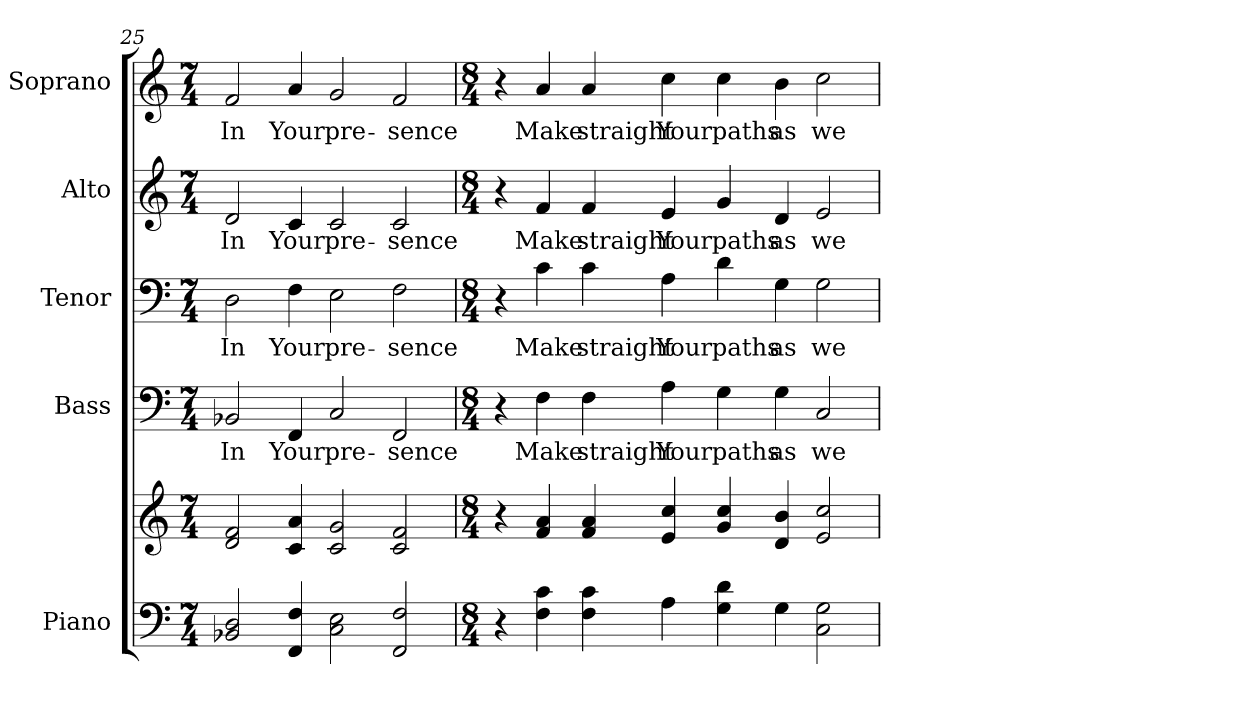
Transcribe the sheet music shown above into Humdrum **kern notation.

**kern	**kern	**kern	**text	**kern	**text	**kern	**text	**kern	**text
*part5	*part5	*part4	*part4	*part3	*part3	*part2	*part2	*part1	*part1
*staff6	*staff5	*staff4	*staff4	*staff3	*staff3	*staff2	*staff2	*staff1	*staff1
*I"Piano	*	*I"Bass	*	*I"Tenor	*	*I"Alto	*	*I"Soprano	*
*I'Pno.	*	*I'B.	*	*I'T.	*	*I'A.	*	*I'S.	*
!!LO:PB:g=z
*clefF4	*clefG2	*clefF4	*	*clefF4	*	*clefG2	*	*clefG2	*
*k[]	*k[]	*k[]	*	*k[]	*	*k[]	*	*k[]	*
*C:	*C:	*C:	*	*C:	*	*C:	*	*C:	*
*M7/4	*M7/4	*M7/4	*	*M7/4	*	*M7/4	*	*M7/4	*
=25	=25	=25	=25	=25	=25	=25	=25	=25	=25
!	!	!	!LO:LY:b:color=#000000	!	!	!	!	!	!
!	!	!	!	!	!LO:LY:b:color=#000000	!	!	!	!
!	!	!	!	!	!	!	!LO:LY:b:color=#000000	!	!
!	!	!	!	!	!	!	!	!	!LO:LY:b:color=#000000
2BB-Xi/ 2Di	2di/ 2fi	2BB-Xi/	In	2Di\	In	2di/	In	2fi/	In
!	!	!	!LO:LY:b:color=#000000	!	!	!	!	!	!
!	!	!	!	!	!LO:LY:b:color=#000000	!	!	!	!
!	!	!	!	!	!	!	!LO:LY:b:color=#000000	!	!
!	!	!	!	!	!	!	!	!	!LO:LY:b:color=#000000
4FFi/ 4Fi	4ci/ 4ai	4FFi/	Your	4Fi\	Your	4ci/	Your	4ai/	Your
!	!	!	!LO:LY:b:color=#000000	!	!	!	!	!	!
!	!	!	!	!	!LO:LY:b:color=#000000	!	!	!	!
!	!	!	!	!	!	!	!LO:LY:b:color=#000000	!	!
!	!	!	!	!	!	!	!	!	!LO:LY:b:color=#000000
2Ci\ 2Ei	2ci/ 2gi	2Ci/	pre-	2Ei\	pre-	2ci/	pre-	2gi/	pre-
!	!	!	!LO:LY:b:color=#000000	!	!	!	!	!	!
!	!	!	!	!	!LO:LY:b:color=#000000	!	!	!	!
!	!	!	!	!	!	!	!LO:LY:b:color=#000000	!	!
!	!	!	!	!	!	!	!	!	!LO:LY:b:color=#000000
2FFi/ 2Fi	2ci/ 2fi	2FFi/	-sence	2Fi\	-sence	2ci/	-sence	2fi/	-sence
=26	=26	=26	=26	=26	=26	=26	=26	=26	=26
*M8/4	*M8/4	*M8/4	*	*M8/4	*	*M8/4	*	*M8/4	*
4r	4r	4r	.	4r	.	4r	.	4r	.
!	!	!	!LO:LY:b:color=#000000	!	!	!	!	!	!
!	!	!	!	!	!LO:LY:b:color=#000000	!	!	!	!
!	!	!	!	!	!	!	!LO:LY:b:color=#000000	!	!
!	!	!	!	!	!	!	!	!	!LO:LY:b:color=#000000
4Fi\ 4ci	4fi/ 4ai	4Fi\	Make	4ci\	Make	4fi/	Make	4ai/	Make
!	!	!	!LO:LY:b:color=#000000	!	!	!	!	!	!
!	!	!	!	!	!LO:LY:b:color=#000000	!	!	!	!
!	!	!	!	!	!	!	!LO:LY:b:color=#000000	!	!
!	!	!	!	!	!	!	!	!	!LO:LY:b:color=#000000
4Fi\ 4ci	4fi/ 4ai	4Fi\	straight	4ci\	straight	4fi/	straight	4ai/	straight
!	!	!	!LO:LY:b:color=#000000	!	!	!	!	!	!
!	!	!	!	!	!LO:LY:b:color=#000000	!	!	!	!
!	!	!	!	!	!	!	!LO:LY:b:color=#000000	!	!
!	!	!	!	!	!	!	!	!	!LO:LY:b:color=#000000
4Ai\	4ei/ 4cci	4Ai\	Your	4Ai\	Your	4ei/	Your	4cci\	Your
!	!	!	!LO:LY:b:color=#000000	!	!	!	!	!	!
!	!	!	!	!	!LO:LY:b:color=#000000	!	!	!	!
!	!	!	!	!	!	!	!LO:LY:b:color=#000000	!	!
!	!	!	!	!	!	!	!	!	!LO:LY:b:color=#000000
4Gi\ 4di	4gi/ 4cci	4Gi\	paths	4di\	paths	4gi/	paths	4cci\	paths
!	!	!	!LO:LY:b:color=#000000	!	!	!	!	!	!
!	!	!	!	!	!LO:LY:b:color=#000000	!	!	!	!
!	!	!	!	!	!	!	!LO:LY:b:color=#000000	!	!
!	!	!	!	!	!	!	!	!	!LO:LY:b:color=#000000
4Gi\	4di/ 4bi	4Gi\	as	4Gi\	as	4di/	as	4bi\	as
!	!	!	!LO:LY:b:color=#000000	!	!	!	!	!	!
!	!	!	!	!	!LO:LY:b:color=#000000	!	!	!	!
!	!	!	!	!	!	!	!LO:LY:b:color=#000000	!	!
!	!	!	!	!	!	!	!	!	!LO:LY:b:color=#000000
2Ci\ 2Gi	2ei/ 2cci	2Ci/	we	2Gi\	we	2ei/	we	2cci\	we
=	=	=	=	=	=	=	=	=	=
*-	*-	*-	*-	*-	*-	*-	*-	*-	*-
